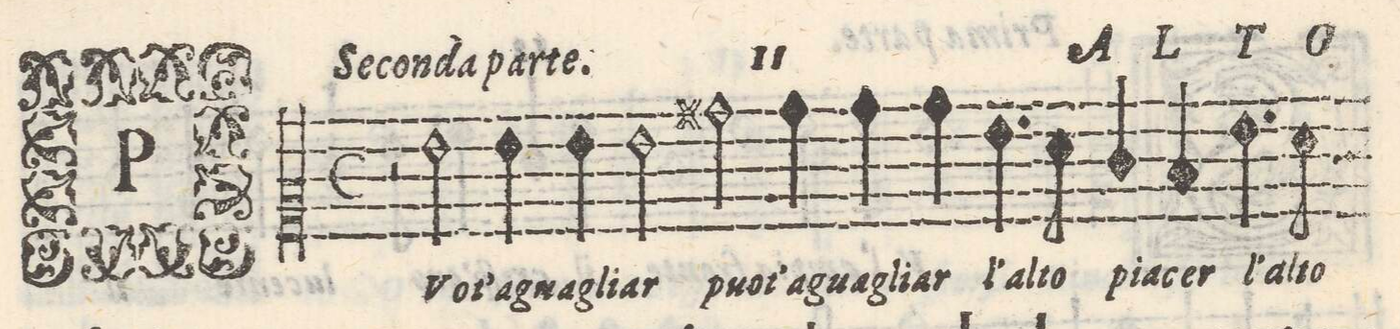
**kern	**text
*I"ALTO	*
*clefC2	*
*k[]	*
*met(C)	*
*M4/4	*
2r	.
2g\	PUot'-
=52-	=52-
4g\	-ag-
4g\	-uag-
2g\	-liar
=53-	=53-
2b#X\	puot'-
4b#\	-ag-
4b#\	-uag-
=54-	=54-
4bny\	-liar
4.g\	l'al-
8fny\	-to
4e/	pia-
=55-	=55-
4d/	-cer
4.g\	l'al-
8f\	-to
*-	*-
